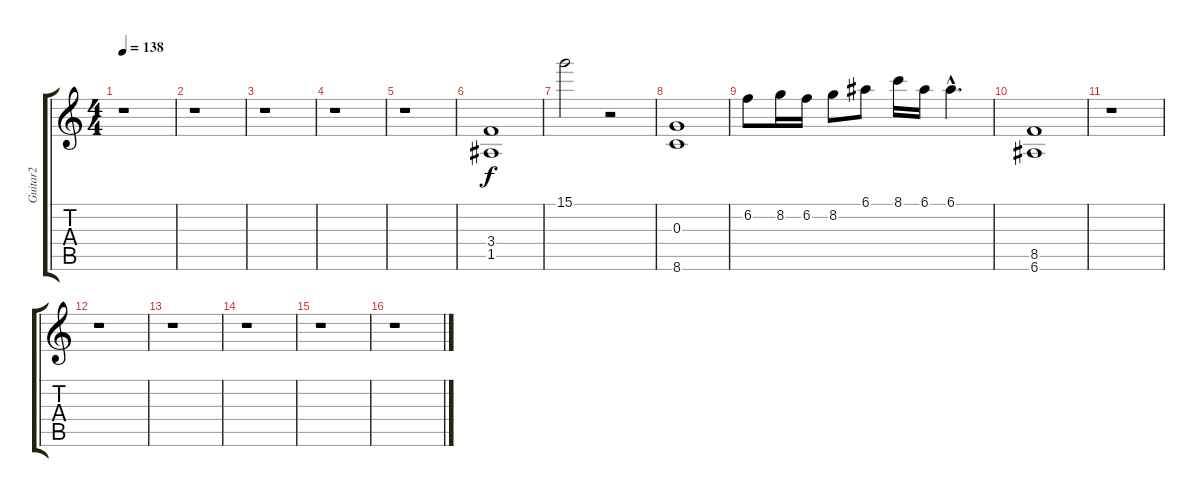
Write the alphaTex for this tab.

\track ("Guitar2" "Guitar2") {instrument distortionguitar}
\staff {score tabs}
\tuning (E4 B3 G3 D3 A2 E2) {hide}
\ts (4 4)
\tempo 138
\clef g2
\ks c
r.1{dy f} |
r.1 |
r.1 |
r.1 |
r.1 |
(3.4 1.5).1 |
15.1.2 r.2 |
(0.3 8.6).1 |
6.2.8{volume 12} 8.2.16 6.2.16 8.2.8 6.1.8 8.1.16 6.1.16 6.1{hac}.4{d} |
(8.5 6.6).1 |
r.1 |
r.1 |
r.1 |
r.1 |
r.1 |
r.1
